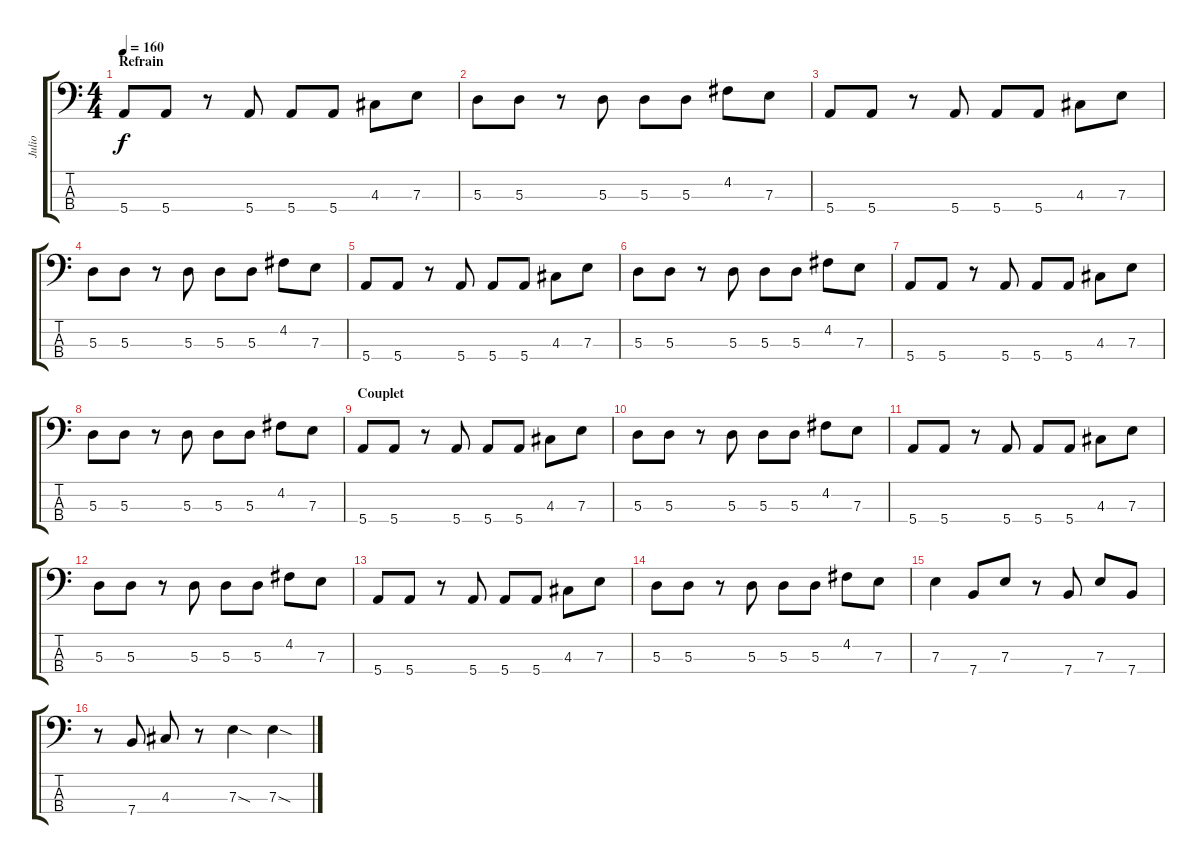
\track ("Julio" "Julio") {instrument electricbassfinger}
\staff {score tabs}
\tuning (G2 D2 A1 E1) {hide}
\ts (4 4)
\section ("" "Refrain")
\tempo 160
\clef f4
\ks c
5.4.8{dy f} 5.4.8 r.8 5.4.8 5.4.8 5.4.8 4.3.8 7.3.8 |
5.3.8 5.3.8 r.8 5.3.8 5.3.8 5.3.8 4.2.8 7.3.8 |
5.4.8 5.4.8 r.8 5.4.8 5.4.8 5.4.8 4.3.8 7.3.8 |
5.3.8 5.3.8 r.8 5.3.8 5.3.8 5.3.8 4.2.8 7.3.8 |
5.4.8 5.4.8 r.8 5.4.8 5.4.8 5.4.8 4.3.8 7.3.8 |
5.3.8 5.3.8 r.8 5.3.8 5.3.8 5.3.8 4.2.8 7.3.8 |
5.4.8 5.4.8 r.8 5.4.8 5.4.8 5.4.8 4.3.8 7.3.8 |
5.3.8 5.3.8 r.8 5.3.8 5.3.8 5.3.8 4.2.8 7.3.8 |
\section ("" "Couplet")
5.4.8 5.4.8 r.8 5.4.8 5.4.8 5.4.8 4.3.8 7.3.8 |
5.3.8 5.3.8 r.8 5.3.8 5.3.8 5.3.8 4.2.8 7.3.8 |
5.4.8 5.4.8 r.8 5.4.8 5.4.8 5.4.8 4.3.8 7.3.8 |
5.3.8 5.3.8 r.8 5.3.8 5.3.8 5.3.8 4.2.8 7.3.8 |
5.4.8 5.4.8 r.8 5.4.8 5.4.8 5.4.8 4.3.8 7.3.8 |
5.3.8 5.3.8 r.8 5.3.8 5.3.8 5.3.8 4.2.8 7.3.8 |
7.3.4 7.4.8 7.3.8 r.8 7.4.8 7.3.8 7.4.8 |
r.8 7.4.8 4.3.8 r.8 7.3{sod}.4 7.3{sod}.4
